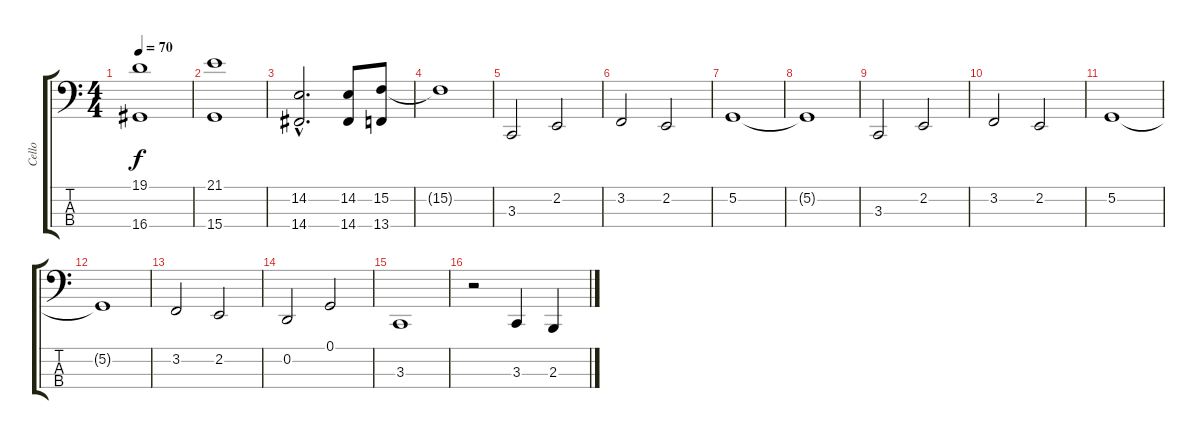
\track ("Cello" "Cello") {instrument cello}
\staff {score tabs}
\tuning (G2 D2 A1 E1) {hide}
\ts (4 4)
\tempo 70
\clef f4
\ks c
(19.1 16.4).1{dy f} |
(21.1 15.4).1 |
(14.2{hac} 14.4{hac}).2{d} (14.2 14.4).8 (15.2 13.4).8 |
15.2{t}.1 |
3.3.2 2.2.2 |
3.2.2 2.2.2 |
5.2.1 |
5.2{t}.1 |
3.3.2 2.2.2 |
3.2.2 2.2.2 |
5.2.1 |
5.2{t}.1 |
3.2.2 2.2.2 |
0.2.2 0.1.2 |
3.3.1 |
r.2 3.3.4 2.3.4
